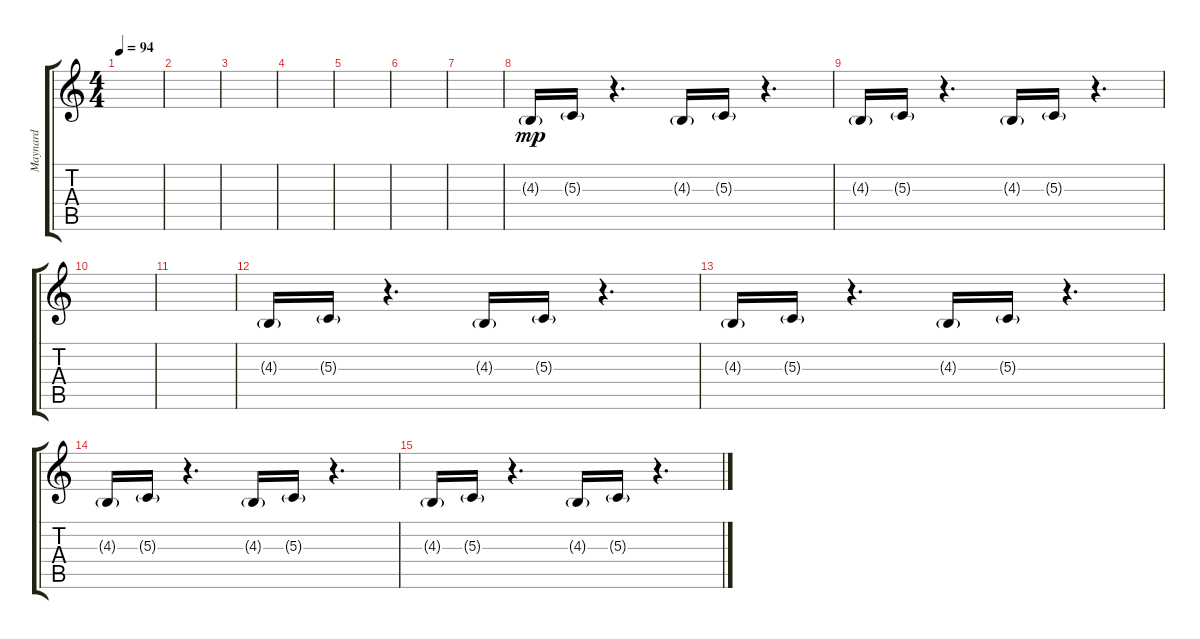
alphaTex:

\track ("Maynard" "Maynard") {instrument clarinet}
\staff {score tabs}
\tuning (E4 B3 G3 D3 A2 D2) {hide}
\ts (4 4)
\tempo 94
\clef g2
\ks c
|
|
|
|
|
|
|
4.3{g}.16{dy mp} 5.3{g}.16 r.4{d} 4.3{g}.16 5.3{g}.16 r.4{d} |
4.3{g}.16 5.3{g}.16 r.4{d} 4.3{g}.16 5.3{g}.16 r.4{d} |
|
|
4.3{g}.16 5.3{g}.16 r.4{d} 4.3{g}.16 5.3{g}.16 r.4{d} |
4.3{g}.16 5.3{g}.16 r.4{d} 4.3{g}.16 5.3{g}.16 r.4{d} |
4.3{g}.16 5.3{g}.16 r.4{d} 4.3{g}.16 5.3{g}.16 r.4{d} |
4.3{g}.16 5.3{g}.16 r.4{d} 4.3{g}.16 5.3{g}.16 r.4{d}
